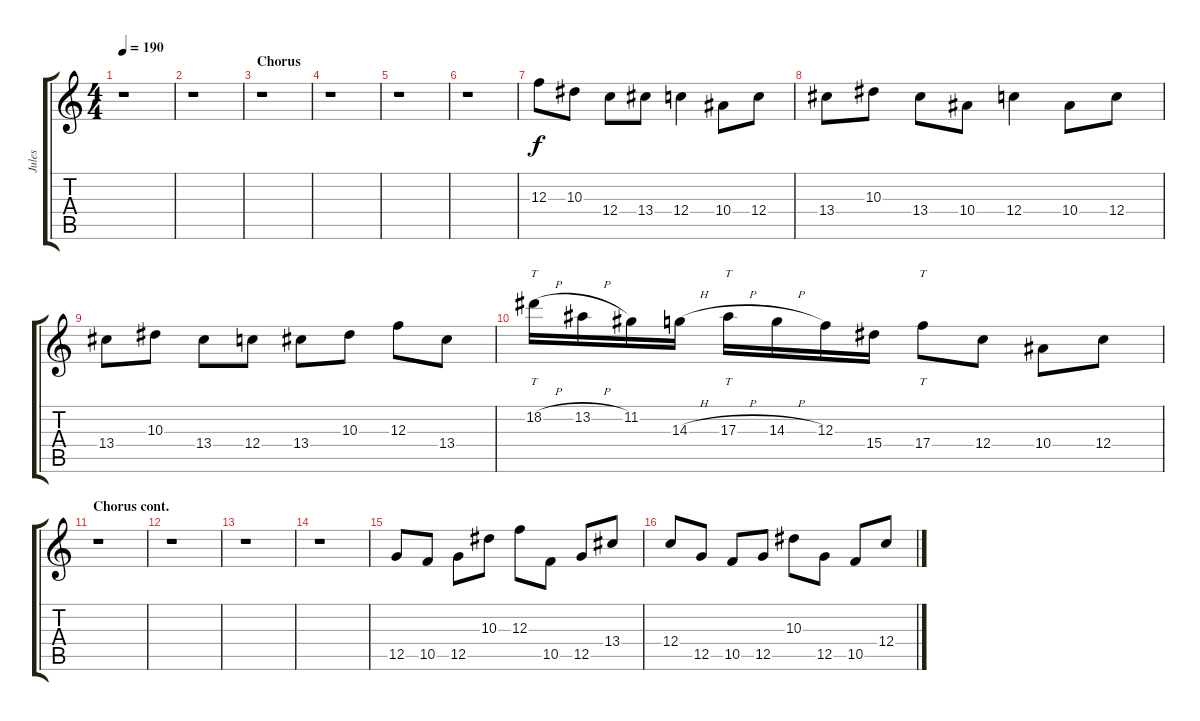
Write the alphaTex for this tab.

\track ("Jules" "Jules") {instrument overdrivenguitar}
\staff {score tabs}
\tuning (D4 A3 F3 C3 G2 C2) {hide}
\ts (4 4)
\tempo 190
\clef g2
\ks aminor
r.1{dy f} |
r.1 |
\section ("" "Chorus")
r.1 |
r.1 |
r.1 |
r.1 |
12.3.8 10.3.8 12.4.8 13.4.8 12.4.4 10.4.8 12.4.8 |
13.4.8 10.3.8 13.4.8 10.4.8 12.4.4 10.4.8 12.4.8 |
13.4.8 10.3.8 13.4.8 12.4.8 13.4.8 10.3.8 12.3.8 13.4.8 |
18.2{h}.16{tt} 13.2{h}.16 11.2.16 14.3{h}.16 17.3{h}.16{tt} 14.3{h}.16 12.3.16 15.4.16 17.4.8{tt} 12.4.8 10.4.8 12.4.8 |
\section ("" "Chorus cont.")
r.1 |
r.1 |
r.1 |
r.1 |
12.5.8 10.5.8 12.5.8 10.3.8 12.3.8 10.5.8 12.5.8 13.4.8 |
12.4.8 12.5.8 10.5.8 12.5.8 10.3.8 12.5.8 10.5.8 12.4.8
